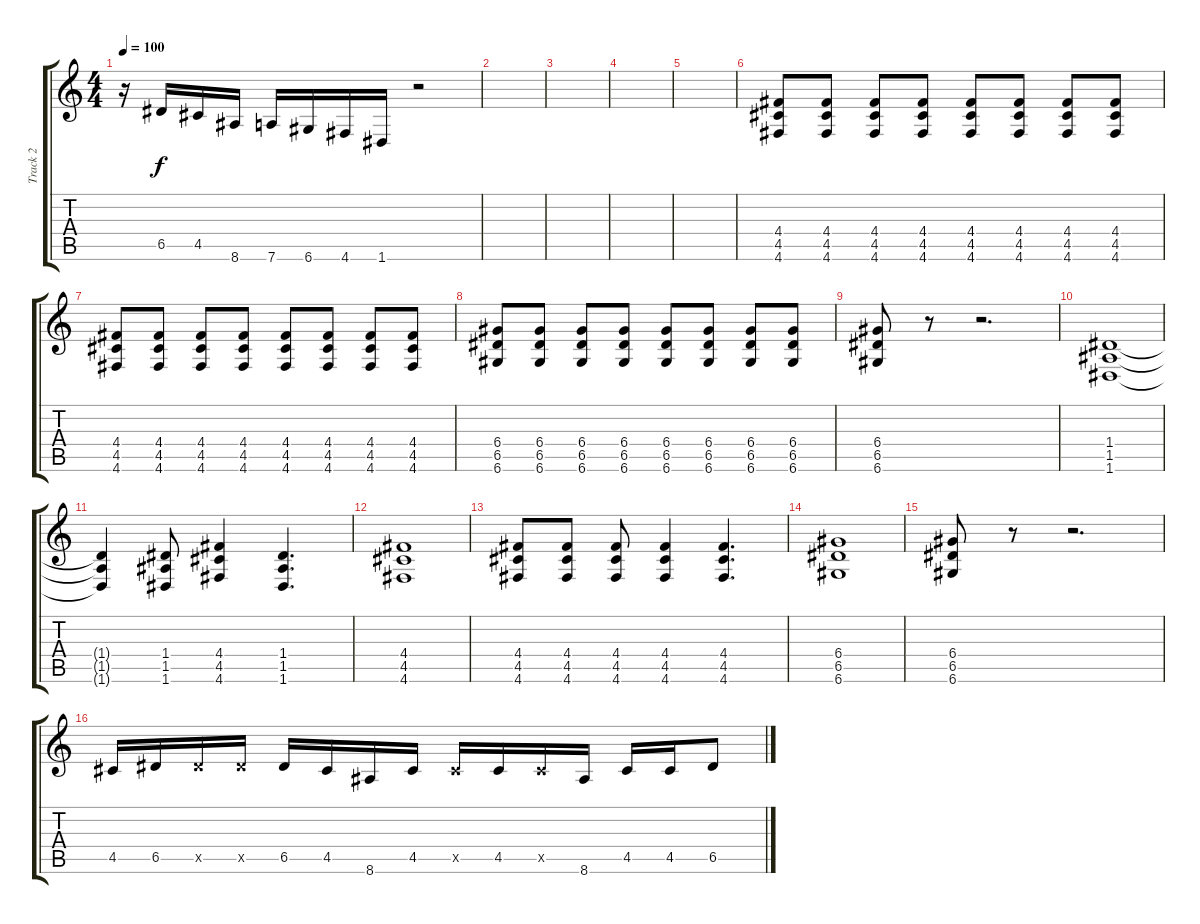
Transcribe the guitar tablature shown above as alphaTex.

\track ("Track 2" "Track 2") {instrument distortionguitar}
\staff {score tabs}
\tuning (E4 B3 G3 D3 A2 D2) {hide}
\ts (4 4)
\tempo 100
\clef g2
\ks c
r.16{dy f} 6.5.16 4.5.16 8.6.16 7.6.16 6.6.16 4.6.16 1.6.16 r.2 |
|
|
|
|
(4.4 4.5 4.6).8 (4.4 4.5 4.6).8 (4.4 4.5 4.6).8 (4.4 4.5 4.6).8 (4.4 4.5 4.6).8 (4.4 4.5 4.6).8 (4.4 4.5 4.6).8 (4.4 4.5 4.6).8 |
(4.4 4.5 4.6).8 (4.4 4.5 4.6).8 (4.4 4.5 4.6).8 (4.4 4.5 4.6).8 (4.4 4.5 4.6).8 (4.4 4.5 4.6).8 (4.4 4.5 4.6).8 (4.4 4.5 4.6).8 |
(6.4 6.5 6.6).8 (6.4 6.5 6.6).8 (6.4 6.5 6.6).8 (6.4 6.5 6.6).8 (6.4 6.5 6.6).8 (6.4 6.5 6.6).8 (6.4 6.5 6.6).8 (6.4 6.5 6.6).8 |
(6.4 6.5 6.6).8 r.8 r.2{d} |
(1.4 1.5 1.6).1 |
(1.4{t} 1.5{t} 1.6{t}).4 (1.4 1.5 1.6).8 (4.4 4.5 4.6).4 (1.4 1.5 1.6).4{d} |
(4.4 4.5 4.6).1 |
(4.4 4.5 4.6).8 (4.4 4.5 4.6).8 (4.4 4.5 4.6).8 (4.4 4.5 4.6).4 (4.4 4.5 4.6).4{d} |
(6.4 6.5 6.6).1 |
(6.4 6.5 6.6).8 r.8 r.2{d} |
4.5.16 6.5.16 6.5{x}.16 6.5{x}.16 6.5.16 4.5.16 8.6.16 4.5.16 4.5{x}.16 4.5.16 4.5{x}.16 8.6.16 4.5.16 4.5.16 6.5.8
